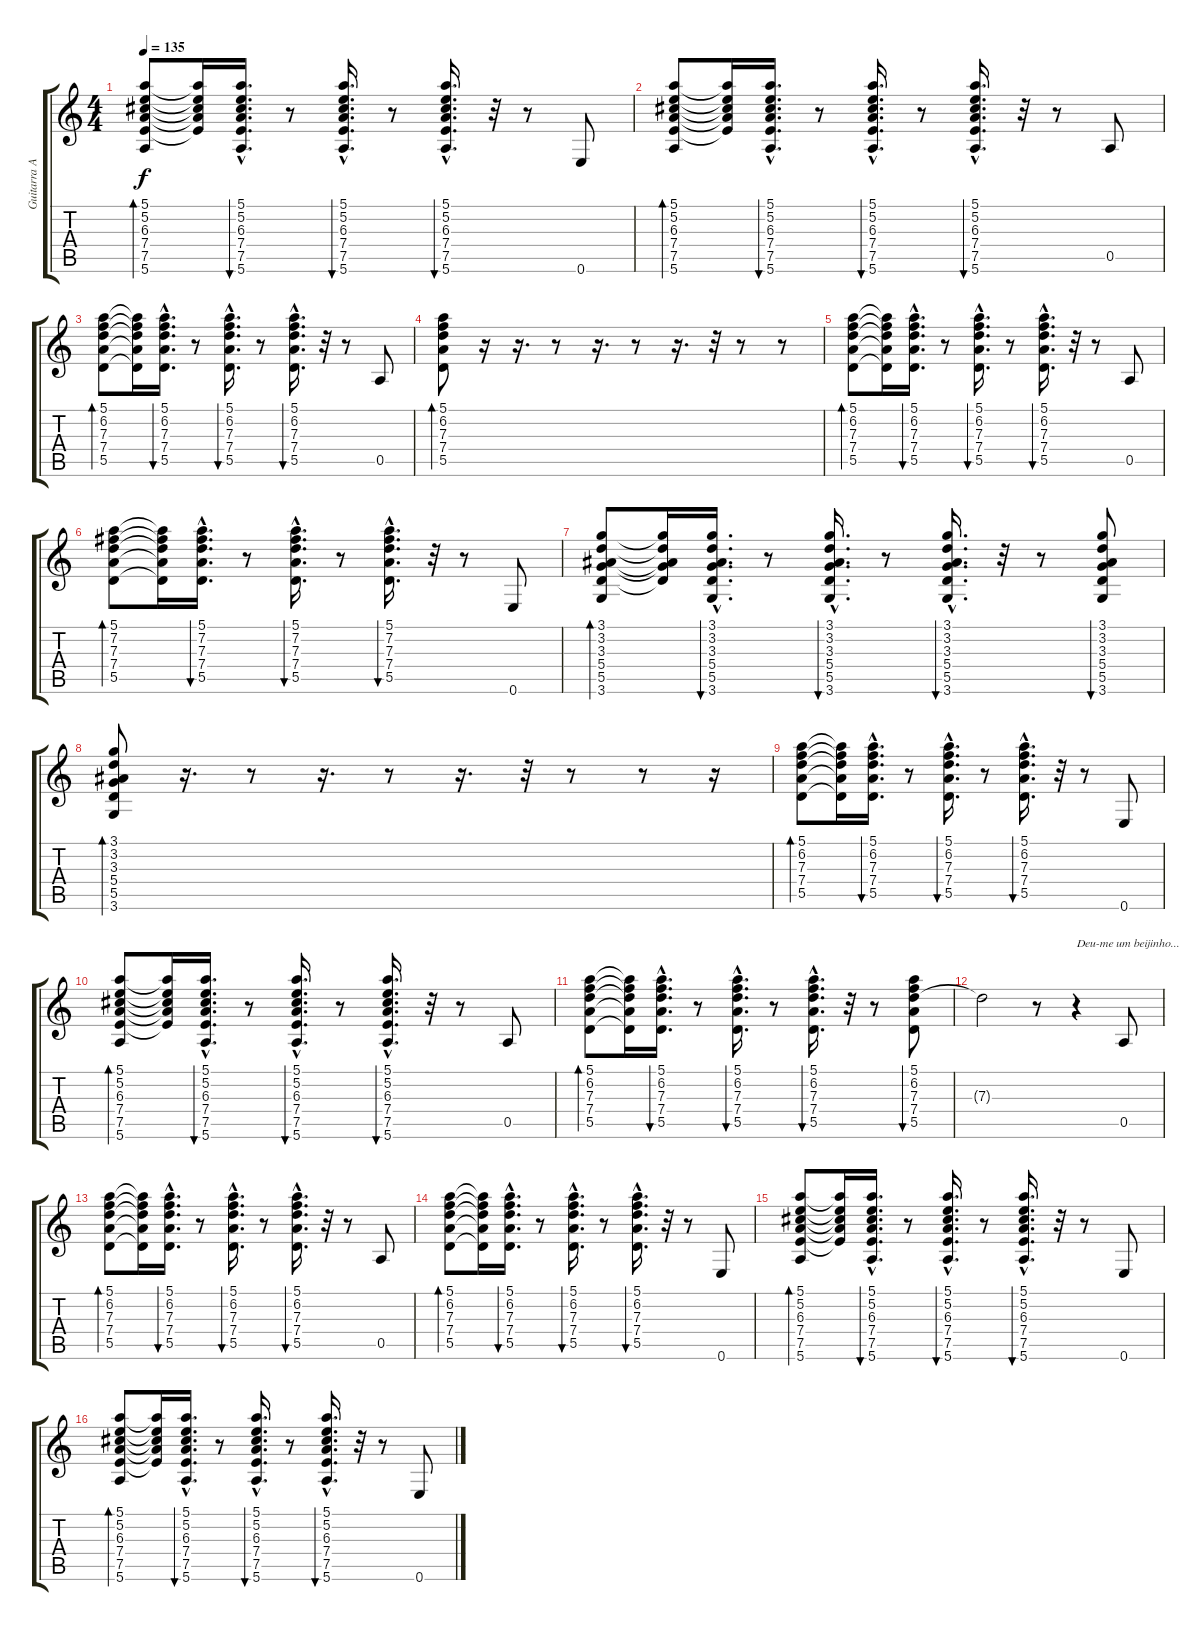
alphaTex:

\track ("Guitarra Acústica" "Guitarra A") {instrument acousticguitarsteel}
\staff {score tabs}
\tuning (E4 B3 G3 D3 A2 E2) {hide}
\ts (4 4)
\tempo 135
\clef g2
\ks c
(5.1 5.2 6.3 7.4 7.5 5.6).8{bd 30 dy f} (5.1{t} 5.2{t} 6.3{t} 7.4{t} 7.5{t}).16 (5.1{hac} 5.2{hac} 6.3{hac} 7.4{hac} 7.5{hac} 5.6{hac}).16{d bu 30} r.8 (5.1{hac} 5.2{hac} 6.3{hac} 7.4{hac} 7.5{hac} 5.6{hac}).16{d bu 30} r.8 (5.1{hac} 5.2{hac} 6.3{hac} 7.4{hac} 7.5{hac} 5.6{hac}).16{d bu 30} r.32 r.8 0.6.8 |
(5.1 5.2 6.3 7.4 7.5 5.6).8{bd 30} (5.1{t} 5.2{t} 6.3{t} 7.4{t} 7.5{t}).16 (5.1{hac} 5.2{hac} 6.3{hac} 7.4{hac} 7.5{hac} 5.6{hac}).16{d bu 30} r.8 (5.1{hac} 5.2{hac} 6.3{hac} 7.4{hac} 7.5{hac} 5.6{hac}).16{d bu 30} r.8 (5.1{hac} 5.2{hac} 6.3{hac} 7.4{hac} 7.5{hac} 5.6{hac}).16{d bu 30} r.32 r.8 0.5.8 |
(5.1 6.2 7.3 7.4 5.5).8{bd 30} (5.1{t} 6.2{t} 7.3{t} 7.4{t} 5.5{t}).16 (5.1{hac} 6.2{hac} 7.3{hac} 7.4{hac} 5.5{hac}).16{d bu 30} r.8 (5.1{hac} 6.2{hac} 7.3{hac} 7.4{hac} 5.5{hac}).16{d bu 30} r.8 (5.1{hac} 6.2{hac} 7.3{hac} 7.4{hac} 5.5{hac}).16{d bu 30} r.32 r.8 0.5.8 |
(5.1 6.2 7.3 7.4 5.5).8{bd 60} r.16 r.16{d} r.8 r.16{d} r.8 r.16{d} r.32 r.8 r.8 |
(5.1 6.2 7.3 7.4 5.5).8{bd 30} (5.1{t} 6.2{t} 7.3{t} 7.4{t} 5.5{t}).16 (5.1{hac} 6.2{hac} 7.3{hac} 7.4{hac} 5.5{hac}).16{d bu 30} r.8 (5.1{hac} 6.2{hac} 7.3{hac} 7.4{hac} 5.5{hac}).16{d bu 30} r.8 (5.1{hac} 6.2{hac} 7.3{hac} 7.4{hac} 5.5{hac}).16{d bu 30} r.32 r.8 0.5.8 |
(5.1 7.2 7.3 7.4 5.5).8{bd 30} (5.1{t} 7.2{t} 7.3{t} 7.4{t} 5.5{t}).16 (5.1{hac} 7.2{hac} 7.3{hac} 7.4{hac} 5.5{hac}).16{d bu 30} r.8 (5.1{hac} 7.2{hac} 7.3{hac} 7.4{hac} 5.5{hac}).16{d bu 30} r.8 (5.1{hac} 7.2{hac} 7.3{hac} 7.4{hac} 5.5{hac}).16{d bu 30} r.32 r.8 0.6.8 |
(3.1 3.2 3.3 5.4 5.5 3.6).8{bd 30} (3.1{t} 3.2{t} 3.3{t} 5.4{t} 5.5{t}).16 (3.1{hac} 3.2{hac} 3.3{hac} 5.4{hac} 5.5{hac} 3.6{hac}).16{d bu 30} r.8 (3.1{hac} 3.2{hac} 3.3{hac} 5.4{hac} 5.5{hac} 3.6{hac}).16{d bu 30} r.8 (3.1{hac} 3.2{hac} 3.3{hac} 5.4{hac} 5.5{hac} 3.6{hac}).16{d bu 30} r.32 r.8 (3.1 3.2 3.3 5.4 5.5 3.6).8{bu 30} |
(3.1 3.2 3.3 5.4 5.5 3.6).8{bd 30} r.16{d} r.8 r.16{d} r.8 r.16{d} r.32 r.8 r.8 r.16 |
(5.1 6.2 7.3 7.4 5.5).8{bd 30} (5.1{t} 6.2{t} 7.3{t} 7.4{t} 5.5{t}).16 (5.1{hac} 6.2{hac} 7.3{hac} 7.4{hac} 5.5{hac}).16{d bu 30} r.8 (5.1{hac} 6.2{hac} 7.3{hac} 7.4{hac} 5.5{hac}).16{d bu 30} r.8 (5.1{hac} 6.2{hac} 7.3{hac} 7.4{hac} 5.5{hac}).16{d bu 30} r.32 r.8 0.6.8 |
(5.1 5.2 6.3 7.4 7.5 5.6).8{bd 30} (5.1{t} 5.2{t} 6.3{t} 7.4{t} 7.5{t}).16 (5.1{hac} 5.2{hac} 6.3{hac} 7.4{hac} 7.5{hac} 5.6{hac}).16{d bu 30} r.8 (5.1{hac} 5.2{hac} 6.3{hac} 7.4{hac} 7.5{hac} 5.6{hac}).16{d bu 30} r.8 (5.1{hac} 5.2{hac} 6.3{hac} 7.4{hac} 7.5{hac} 5.6{hac}).16{d bu 30} r.32 r.8 0.5.8 |
(5.1 6.2 7.3 7.4 5.5).8{bd 30} (5.1{t} 6.2{t} 7.3{t} 7.4{t} 5.5{t}).16 (5.1{hac} 6.2{hac} 7.3{hac} 7.4{hac} 5.5{hac}).16{d bu 30} r.8 (5.1{hac} 6.2{hac} 7.3{hac} 7.4{hac} 5.5{hac}).16{d bu 30} r.8 (5.1{hac} 6.2{hac} 7.3{hac} 7.4{hac} 5.5{hac}).16{d bu 30} r.32 r.8 (5.1 6.2 7.3 7.4 5.5).8{bu 30} |
7.3{t}.2 r.8 r.4{txt "Deu-me um beijinho..."} 0.5.8 |
(5.1 6.2 7.3 7.4 5.5).8{bd 30} (5.1{t} 6.2{t} 7.3{t} 7.4{t} 5.5{t}).16 (5.1{hac} 6.2{hac} 7.3{hac} 7.4{hac} 5.5{hac}).16{d bu 30} r.8 (5.1{hac} 6.2{hac} 7.3{hac} 7.4{hac} 5.5{hac}).16{d bu 30} r.8 (5.1{hac} 6.2{hac} 7.3{hac} 7.4{hac} 5.5{hac}).16{d bu 30} r.32 r.8 0.5.8 |
(5.1 6.2 7.3 7.4 5.5).8{bd 30} (5.1{t} 6.2{t} 7.3{t} 7.4{t} 5.5{t}).16 (5.1{hac} 6.2{hac} 7.3{hac} 7.4{hac} 5.5{hac}).16{d bu 30} r.8 (5.1{hac} 6.2{hac} 7.3{hac} 7.4{hac} 5.5{hac}).16{d bu 30} r.8 (5.1{hac} 6.2{hac} 7.3{hac} 7.4{hac} 5.5{hac}).16{d bu 30} r.32 r.8 0.6.8 |
(5.1 5.2 6.3 7.4 7.5 5.6).8{bd 30} (5.1{t} 5.2{t} 6.3{t} 7.4{t} 7.5{t}).16 (5.1{hac} 5.2{hac} 6.3{hac} 7.4{hac} 7.5{hac} 5.6{hac}).16{d bu 30} r.8 (5.1{hac} 5.2{hac} 6.3{hac} 7.4{hac} 7.5{hac} 5.6{hac}).16{d bu 30} r.8 (5.1{hac} 5.2{hac} 6.3{hac} 7.4{hac} 7.5{hac} 5.6{hac}).16{d bu 30} r.32 r.8 0.6.8 |
(5.1 5.2 6.3 7.4 7.5 5.6).8{bd 30} (5.1{t} 5.2{t} 6.3{t} 7.4{t} 7.5{t}).16 (5.1{hac} 5.2{hac} 6.3{hac} 7.4{hac} 7.5{hac} 5.6{hac}).16{d bu 30} r.8 (5.1{hac} 5.2{hac} 6.3{hac} 7.4{hac} 7.5{hac} 5.6{hac}).16{d bu 30} r.8 (5.1{hac} 5.2{hac} 6.3{hac} 7.4{hac} 7.5{hac} 5.6{hac}).16{d bu 30} r.32 r.8 0.6.8
